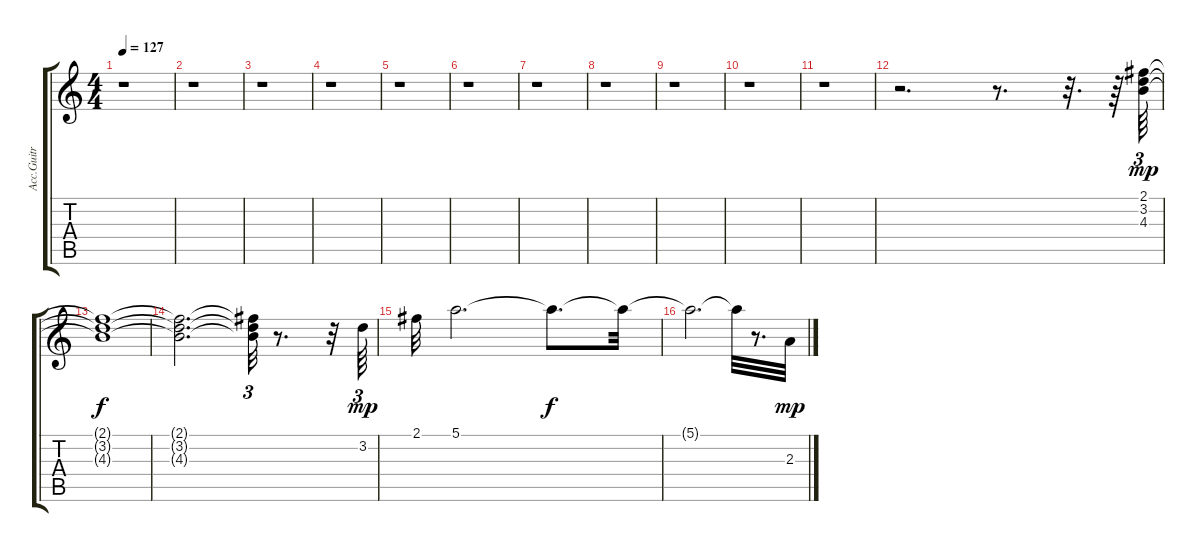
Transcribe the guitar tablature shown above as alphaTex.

\track ("Acc.Guitr           " "Acc.Guitr ") {instrument acousticguitarnylon}
\staff {score tabs}
\tuning (E4 B3 G3 D3 A2 E2) {hide}
\ts (4 4)
\tempo 127
\clef g2
\ks c
r.1{dy f} |
r.1 |
r.1 |
r.1 |
r.1 |
r.1 |
r.1 |
r.1 |
r.1 |
r.1 |
r.1 |
r.2{d} r.8{d} r.32{d} r.64 (2.1 3.2 4.3).64{tu (3 2) dy mp} |
(2.1{t} 3.2{t} 4.3{t}).1{dy f} |
(2.1{t} 3.2{t} 4.3{t}).2{d} (2.1{t} 3.2{t} 4.3{t}).32{tu (3 2)} r.8{d} r.32 3.2.64{tu (3 2) dy mp} |
2.1.32 5.1.2{d} 5.1{t}.8{d dy f} 5.1{t}.32 |
5.1{t}.2{d} 5.1{t}.32 r.8{d} 2.3.32{dy mp}
